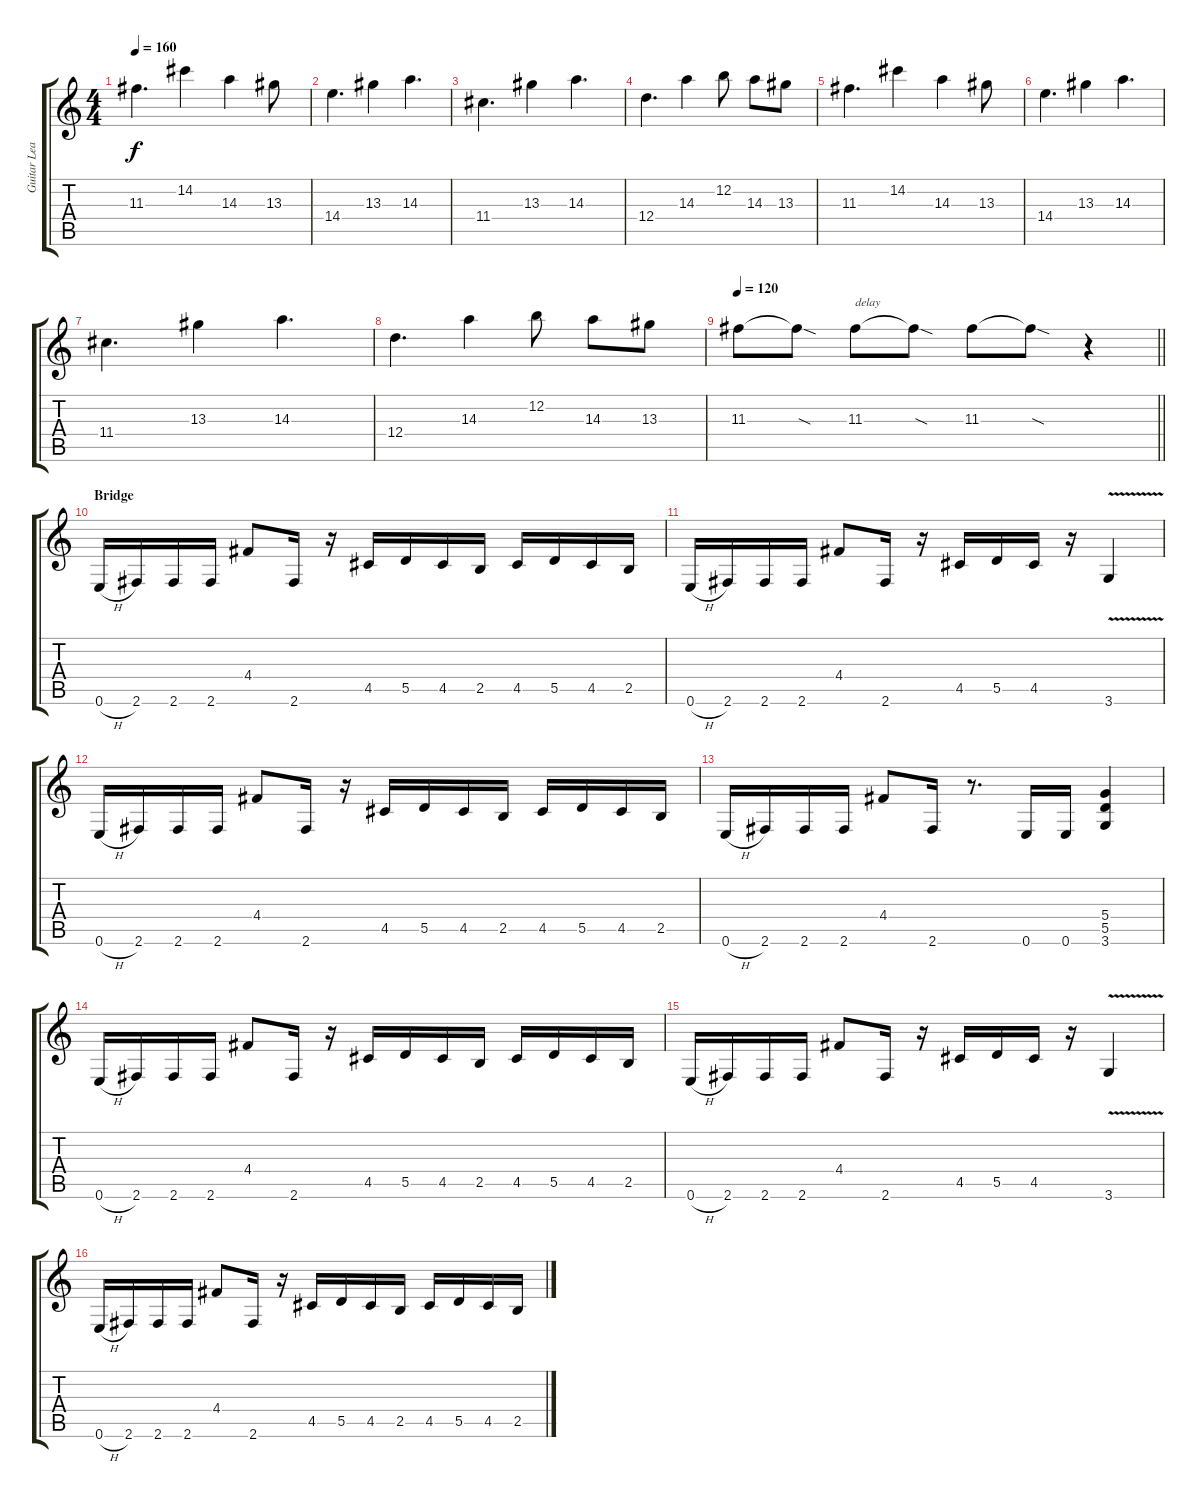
\track ("Guitar Lead" "Guitar Lea") {instrument distortionguitar}
\staff {score tabs}
\tuning (E4 B3 G3 D3 A2 E2) {hide}
\ts (4 4)
\tempo 160
\clef g2
\ks c
11.3.4{d dy f} 14.2.4 14.3.4 13.3.8 |
14.4.4{d} 13.3.4 14.3.4{d} |
11.4.4{d} 13.3.4 14.3.4{d} |
12.4.4{d} 14.3.4 12.2.8 14.3.8 13.3.8 |
11.3.4{d} 14.2.4 14.3.4 13.3.8 |
14.4.4{d} 13.3.4 14.3.4{d} |
11.4.4{d} 13.3.4 14.3.4{d} |
12.4.4{d} 14.3.4 12.2.8 14.3.8 13.3.8 |
\tempo 120
\barLineRight lightlight
11.3.8 11.3{sod t}.8 11.3.8{txt "delay" volume 10} 11.3{sod t}.8 11.3.8{volume 4} 11.3{sod t}.8 r.4 |
\section ("" "Bridge")
0.6{h}.16{volume 8 instrument distortionguitar} 2.6.16 2.6.16 2.6.16 4.4.8 2.6.16 r.16 4.5.16 5.5.16 4.5.16 2.5.16 4.5.16 5.5.16 4.5.16 2.5.16 |
0.6{h}.16 2.6.16 2.6.16 2.6.16 4.4.8 2.6.16 r.16 4.5.16 5.5.16 4.5.16 r.16 3.6{v}.4 |
0.6{h}.16 2.6.16 2.6.16 2.6.16 4.4.8 2.6.16 r.16 4.5.16 5.5.16 4.5.16 2.5.16 4.5.16 5.5.16 4.5.16 2.5.16 |
0.6{h}.16 2.6.16 2.6.16 2.6.16 4.4.8 2.6.16 r.8{d} 0.6.16 0.6.16 (5.4 5.5 3.6).4 |
0.6{h}.16 2.6.16 2.6.16 2.6.16 4.4.8 2.6.16 r.16 4.5.16 5.5.16 4.5.16 2.5.16 4.5.16 5.5.16 4.5.16 2.5.16 |
0.6{h}.16 2.6.16 2.6.16 2.6.16 4.4.8 2.6.16 r.16 4.5.16 5.5.16 4.5.16 r.16 3.6{v}.4 |
0.6{h}.16 2.6.16 2.6.16 2.6.16 4.4.8 2.6.16 r.16 4.5.16 5.5.16 4.5.16 2.5.16 4.5.16 5.5.16 4.5.16 2.5.16
